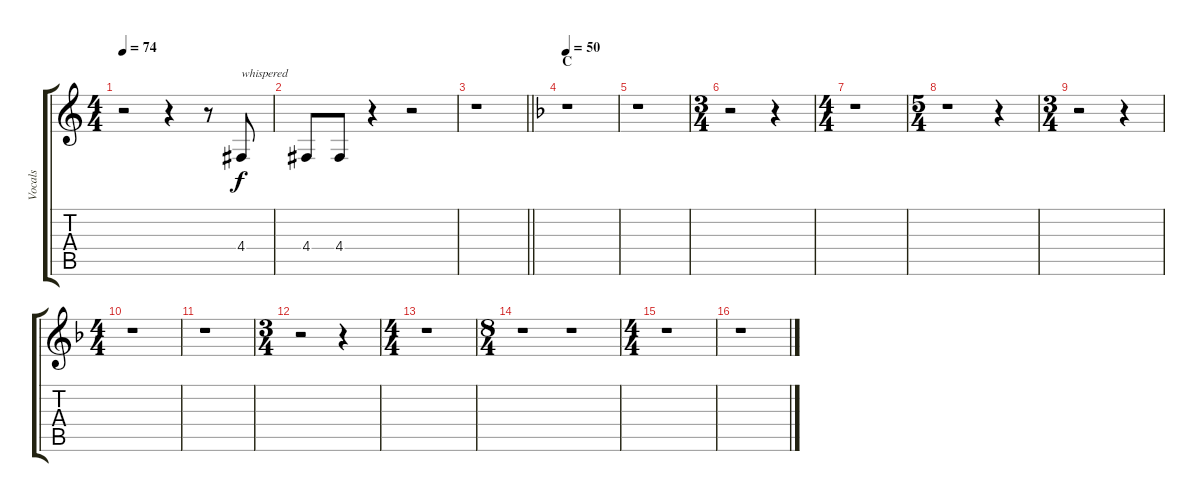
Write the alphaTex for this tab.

\track ("Vocals" "Vocals") {instrument lead6voice}
\staff {score tabs}
\tuning (E4 B3 G3 D3 A2 E2) {hide}
\ts (4 4)
\tempo 74
\clef g2
\ks c
r.2{dy f} r.4 r.8 4.4.8{txt "whispered"} |
4.4.8 4.4.8 r.4 r.2 |
\barLineRight lightlight
r.1 |
\section ("" "C")
\tempo 50
\ks f
r.1 |
r.1 |
\ts (3 4)
r.2 r.4 |
\ts (4 4)
r.1 |
\ts (5 4)
r.1 r.4 |
\ts (3 4)
r.2 r.4 |
\ts (4 4)
r.1 |
r.1 |
\ts (3 4)
r.2 r.4 |
\ts (4 4)
r.1 |
\ts (8 4)
r.1 r.1 |
\ts (4 4)
r.1 |
r.1
